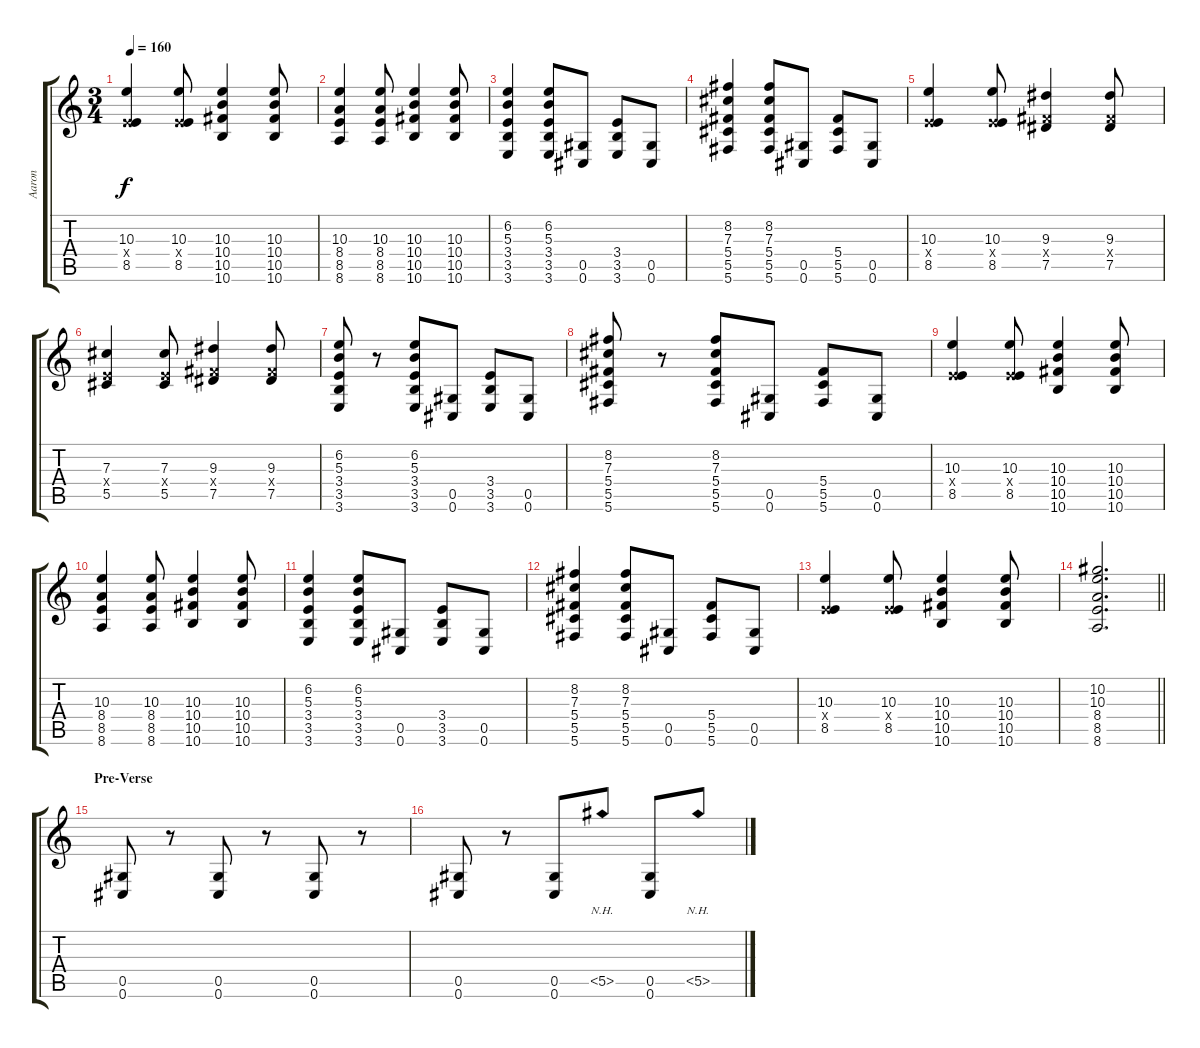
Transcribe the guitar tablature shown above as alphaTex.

\track ("Aaron" "Aaron") {instrument distortionguitar}
\staff {score tabs}
\tuning (Eb4 Bb3 Gb3 Db3 Ab2 Db2) {hide}
\ts (3 4)
\tempo 160
\clef g2
\ks c
(10.3 3.4{x} 8.5).4{dy f} (10.3 3.4{x} 8.5).8 (10.3 10.4 10.5 10.6).4 (10.3 10.4 10.5 10.6).8 |
(10.3 8.4 8.5 8.6).4 (10.3 8.4 8.5 8.6).8 (10.3 10.4 10.5 10.6).4 (10.3 10.4 10.5 10.6).8 |
(6.2 5.3 3.4 3.5 3.6).4 (6.2 5.3 3.4 3.5 3.6).8 (0.5 0.6).8 (3.4 3.5 3.6).8 (0.5 0.6).8 |
(8.2 7.3 5.4 5.5 5.6).4 (8.2 7.3 5.4 5.5 5.6).8 (0.5 0.6).8 (5.4 5.5 5.6).8 (0.5 0.6).8 |
(10.3 3.4{x} 8.5).4 (10.3 3.4{x} 8.5).8 (9.3 5.4{x} 7.5).4 (9.3 5.4{x} 7.5).8 |
(7.3 3.4{x} 5.5).4 (7.3 3.4{x} 5.5).8 (9.3 5.4{x} 7.5).4 (9.3 5.4{x} 7.5).8 |
(6.2 5.3 3.4 3.5 3.6).8 r.8 (6.2 5.3 3.4 3.5 3.6).8 (0.5 0.6).8 (3.4 3.5 3.6).8 (0.5 0.6).8 |
(8.2 7.3 5.4 5.5 5.6).8 r.8 (8.2 7.3 5.4 5.5 5.6).8 (0.5 0.6).8 (5.4 5.5 5.6).8 (0.5 0.6).8 |
(10.3 3.4{x} 8.5).4 (10.3 3.4{x} 8.5).8 (10.3 10.4 10.5 10.6).4 (10.3 10.4 10.5 10.6).8 |
(10.3 8.4 8.5 8.6).4 (10.3 8.4 8.5 8.6).8 (10.3 10.4 10.5 10.6).4 (10.3 10.4 10.5 10.6).8 |
(6.2 5.3 3.4 3.5 3.6).4 (6.2 5.3 3.4 3.5 3.6).8 (0.5 0.6).8 (3.4 3.5 3.6).8 (0.5 0.6).8 |
(8.2 7.3 5.4 5.5 5.6).4 (8.2 7.3 5.4 5.5 5.6).8 (0.5 0.6).8 (5.4 5.5 5.6).8 (0.5 0.6).8 |
(10.3 3.4{x} 8.5).4 (10.3 3.4{x} 8.5).8 (10.3 10.4 10.5 10.6).4 (10.3 10.4 10.5 10.6).8 |
\barLineRight lightlight
(10.2 10.3 8.4 8.5 8.6).2{d} |
\section ("" "Pre-Verse")
(0.5 0.6).8{instrument distortionguitar} r.8 (0.5 0.6).8 r.8 (0.5 0.6).8 r.8 |
(0.5 0.6).8 r.8 (0.5 0.6).8 5.5{nh}.8 (0.5 0.6).8 5.5{nh}.8
